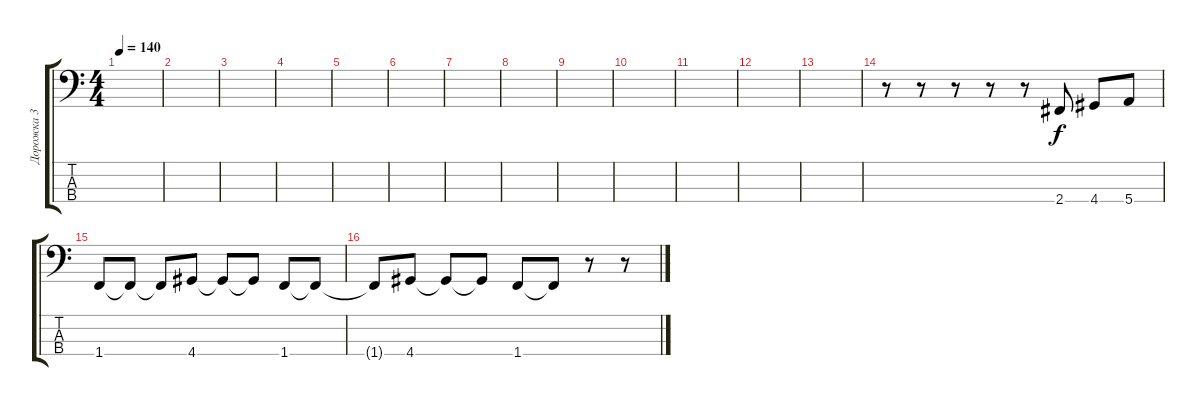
\track ("Дорожка 3" "Дорожка 3") {instrument electricbassfinger}
\staff {score tabs}
\tuning (G2 D2 A1 E1) {hide}
\ts (4 4)
\tempo 140
\clef f4
\ks c
|
|
|
|
|
|
|
|
|
|
|
|
|
r.8 r.8 r.8 r.8 r.8 2.4.8{dy f} 4.4.8 5.4.8 |
1.4.8 1.4{t}.8 1.4{t}.8 4.4.8 4.4{t}.8 4.4{t}.8 1.4.8 1.4{t}.8 |
1.4{t}.8 4.4.8 4.4{t}.8 4.4{t}.8 1.4.8 1.4{t}.8 r.8 r.8
